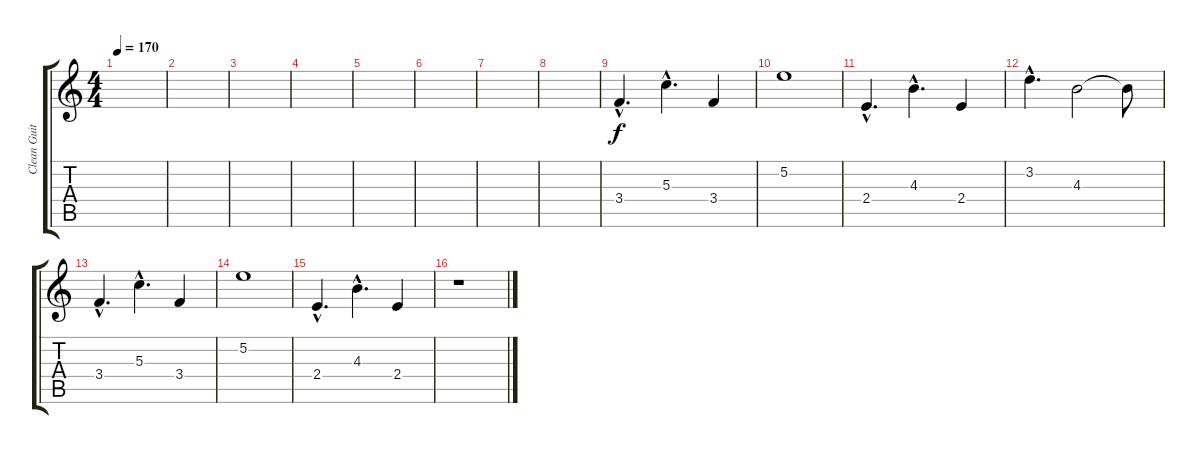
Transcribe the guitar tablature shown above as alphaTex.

\track ("Clean Guitar" "Clean Guit") {instrument acousticguitarsteel}
\staff {score tabs}
\tuning (E4 B3 G3 D3 A2 E2) {hide}
\ts (4 4)
\tempo 170
\clef g2
\ks c
|
|
|
|
|
|
|
|
3.4{hac}.4{d} 5.3{hac}.4{d} 3.4.4 |
5.2.1 |
2.4{hac}.4{d} 4.3{hac}.4{d} 2.4.4 |
3.2{hac}.4{d} 4.3.2 4.3{t}.8 |
3.4{hac}.4{d} 5.3{hac}.4{d} 3.4.4 |
5.2.1 |
2.4{hac}.4{d} 4.3{hac}.4{d} 2.4.4 |
r.1
